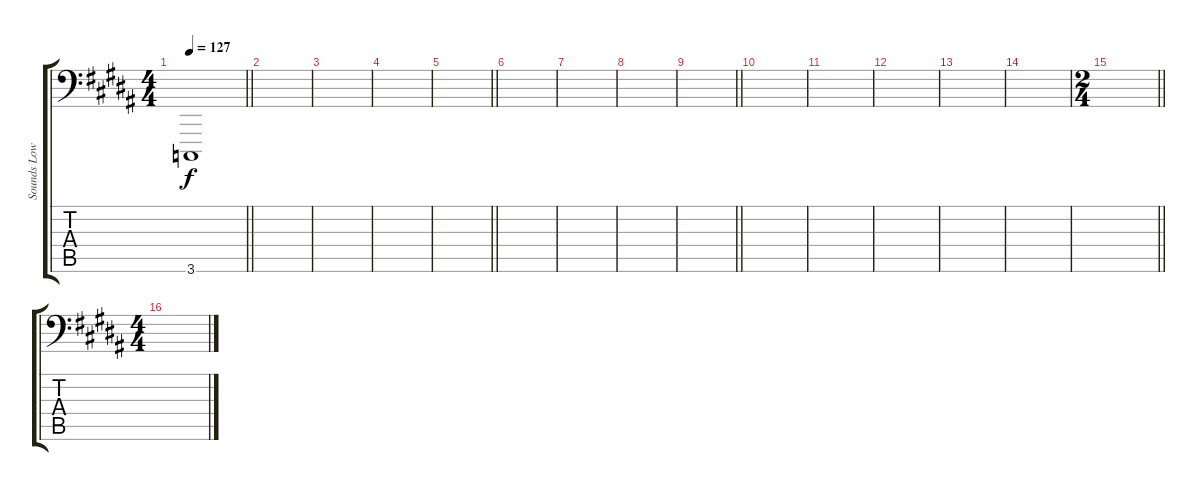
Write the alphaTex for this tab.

\track ("Sounds Low" "Sounds Low") {instrument fx2soundtrack}
\staff {score tabs}
\tuning (B2 Gb2 D2 A1 E1 A0) {hide}
\ts (4 4)
\tempo 127
\clef f4
\barLineRight lightlight
\ks b
3.6{t}.1{dy f} |
|
|
|
\barLineRight lightlight
|
|
|
|
\barLineRight lightlight
|
|
|
|
|
|
\ts (2 4)
\barLineRight lightlight
|
\ts (4 4)
